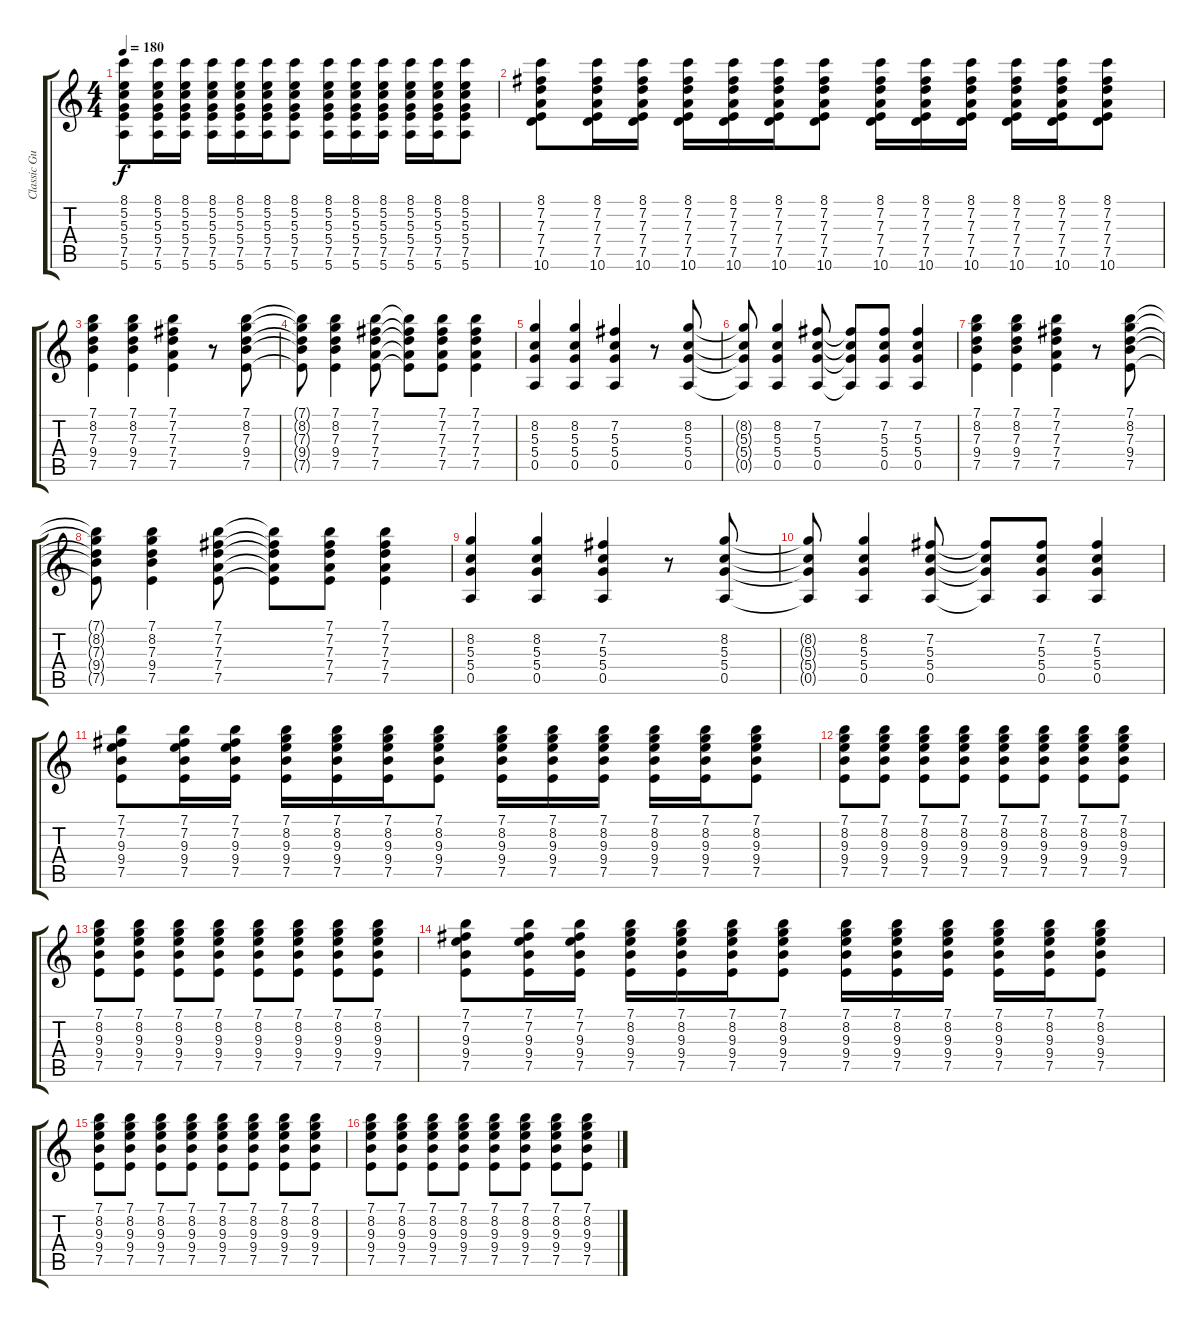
\track ("Classic Guitar" "Classic Gu") {instrument acousticguitarnylon}
\staff {score tabs}
\tuning (E4 B3 G3 D3 A2 E2) {hide}
\ts (4 4)
\tempo 180
\clef g2
\ks c
(8.1 5.2 5.3 5.4 7.5 5.6).8{dy f} (8.1 5.2 5.3 5.4 7.5 5.6).16 (8.1 5.2 5.3 5.4 7.5 5.6).16 (8.1 5.2 5.3 5.4 7.5 5.6).16 (8.1 5.2 5.3 5.4 7.5 5.6).16 (8.1 5.2 5.3 5.4 7.5 5.6).16 (8.1 5.2 5.3 5.4 7.5 5.6).8 (8.1 5.2 5.3 5.4 7.5 5.6).16 (8.1 5.2 5.3 5.4 7.5 5.6).16 (8.1 5.2 5.3 5.4 7.5 5.6).16 (8.1 5.2 5.3 5.4 7.5 5.6).16 (8.1 5.2 5.3 5.4 7.5 5.6).16 (8.1 5.2 5.3 5.4 7.5 5.6).8 |
(8.1 7.2 7.3 7.4 7.5 10.6).8 (8.1 7.2 7.3 7.4 7.5 10.6).16 (8.1 7.2 7.3 7.4 7.5 10.6).16 (8.1 7.2 7.3 7.4 7.5 10.6).16 (8.1 7.2 7.3 7.4 7.5 10.6).16 (8.1 7.2 7.3 7.4 7.5 10.6).16 (8.1 7.2 7.3 7.4 7.5 10.6).8 (8.1 7.2 7.3 7.4 7.5 10.6).16 (8.1 7.2 7.3 7.4 7.5 10.6).16 (8.1 7.2 7.3 7.4 7.5 10.6).16 (8.1 7.2 7.3 7.4 7.5 10.6).16 (8.1 7.2 7.3 7.4 7.5 10.6).16 (8.1 7.2 7.3 7.4 7.5 10.6).8 |
(7.1 8.2 7.3 9.4 7.5).4 (7.1 8.2 7.3 9.4 7.5).4 (7.1 7.2 7.3 7.4 7.5).4 r.8 (7.1 8.2 7.3 9.4 7.5).8 |
(7.1{t} 8.2{t} 7.3{t} 9.4{t} 7.5{t}).8 (7.1 8.2 7.3 9.4 7.5).4 (7.1 7.2 7.3 7.4 7.5).8 (7.1{t} 7.2{t} 7.3{t} 7.4{t} 7.5{t}).8 (7.1 7.2 7.3 7.4 7.5).8 (7.1 7.2 7.3 7.4 7.5).4 |
(8.2 5.3 5.4 0.5).4 (8.2 5.3 5.4 0.5).4 (7.2 5.3 5.4 0.5).4 r.8 (8.2 5.3 5.4 0.5).8 |
(8.2{t} 5.3{t} 5.4{t} 0.5{t}).8 (8.2 5.3 5.4 0.5).4 (7.2 5.3 5.4 0.5).8 (7.2{t} 5.3{t} 5.4{t} 0.5{t}).8 (7.2 5.3 5.4 0.5).8 (7.2 5.3 5.4 0.5).4 |
(7.1 8.2 7.3 9.4 7.5).4 (7.1 8.2 7.3 9.4 7.5).4 (7.1 7.2 7.3 7.4 7.5).4 r.8 (7.1 8.2 7.3 9.4 7.5).8 |
(7.1{t} 8.2{t} 7.3{t} 9.4{t} 7.5{t}).8 (7.1 8.2 7.3 9.4 7.5).4 (7.1 7.2 7.3 7.4 7.5).8 (7.1{t} 7.2{t} 7.3{t} 7.4{t} 7.5{t}).8 (7.1 7.2 7.3 7.4 7.5).8 (7.1 7.2 7.3 7.4 7.5).4 |
(8.2 5.3 5.4 0.5).4 (8.2 5.3 5.4 0.5).4 (7.2 5.3 5.4 0.5).4 r.8 (8.2 5.3 5.4 0.5).8 |
(8.2{t} 5.3{t} 5.4{t} 0.5{t}).8 (8.2 5.3 5.4 0.5).4 (7.2 5.3 5.4 0.5).8 (7.2{t} 5.3{t} 5.4{t} 0.5{t}).8 (7.2 5.3 5.4 0.5).8 (7.2 5.3 5.4 0.5).4 |
(7.1 7.2 9.3 9.4 7.5).8 (7.1 7.2 9.3 9.4 7.5).16 (7.1 7.2 9.3 9.4 7.5).16 (7.1 8.2 9.3 9.4 7.5).16 (7.1 8.2 9.3 9.4 7.5).16 (7.1 8.2 9.3 9.4 7.5).16 (7.1 8.2 9.3 9.4 7.5).8 (7.1 8.2 9.3 9.4 7.5).16 (7.1 8.2 9.3 9.4 7.5).16 (7.1 8.2 9.3 9.4 7.5).16 (7.1 8.2 9.3 9.4 7.5).16 (7.1 8.2 9.3 9.4 7.5).16 (7.1 8.2 9.3 9.4 7.5).8 |
(7.1 8.2 9.3 9.4 7.5).8 (7.1 8.2 9.3 9.4 7.5).8 (7.1 8.2 9.3 9.4 7.5).8 (7.1 8.2 9.3 9.4 7.5).8 (7.1 8.2 9.3 9.4 7.5).8 (7.1 8.2 9.3 9.4 7.5).8 (7.1 8.2 9.3 9.4 7.5).8 (7.1 8.2 9.3 9.4 7.5).8 |
(7.1 8.2 9.3 9.4 7.5).8 (7.1 8.2 9.3 9.4 7.5).8 (7.1 8.2 9.3 9.4 7.5).8 (7.1 8.2 9.3 9.4 7.5).8 (7.1 8.2 9.3 9.4 7.5).8 (7.1 8.2 9.3 9.4 7.5).8 (7.1 8.2 9.3 9.4 7.5).8 (7.1 8.2 9.3 9.4 7.5).8 |
(7.1 7.2 9.3 9.4 7.5).8 (7.1 7.2 9.3 9.4 7.5).16 (7.1 7.2 9.3 9.4 7.5).16 (7.1 8.2 9.3 9.4 7.5).16 (7.1 8.2 9.3 9.4 7.5).16 (7.1 8.2 9.3 9.4 7.5).16 (7.1 8.2 9.3 9.4 7.5).8 (7.1 8.2 9.3 9.4 7.5).16 (7.1 8.2 9.3 9.4 7.5).16 (7.1 8.2 9.3 9.4 7.5).16 (7.1 8.2 9.3 9.4 7.5).16 (7.1 8.2 9.3 9.4 7.5).16 (7.1 8.2 9.3 9.4 7.5).8 |
(7.1 8.2 9.3 9.4 7.5).8 (7.1 8.2 9.3 9.4 7.5).8 (7.1 8.2 9.3 9.4 7.5).8 (7.1 8.2 9.3 9.4 7.5).8 (7.1 8.2 9.3 9.4 7.5).8 (7.1 8.2 9.3 9.4 7.5).8 (7.1 8.2 9.3 9.4 7.5).8 (7.1 8.2 9.3 9.4 7.5).8 |
(7.1 8.2 9.3 9.4 7.5).8 (7.1 8.2 9.3 9.4 7.5).8 (7.1 8.2 9.3 9.4 7.5).8 (7.1 8.2 9.3 9.4 7.5).8 (7.1 8.2 9.3 9.4 7.5).8 (7.1 8.2 9.3 9.4 7.5).8 (7.1 8.2 9.3 9.4 7.5).8 (7.1 8.2 9.3 9.4 7.5).8
